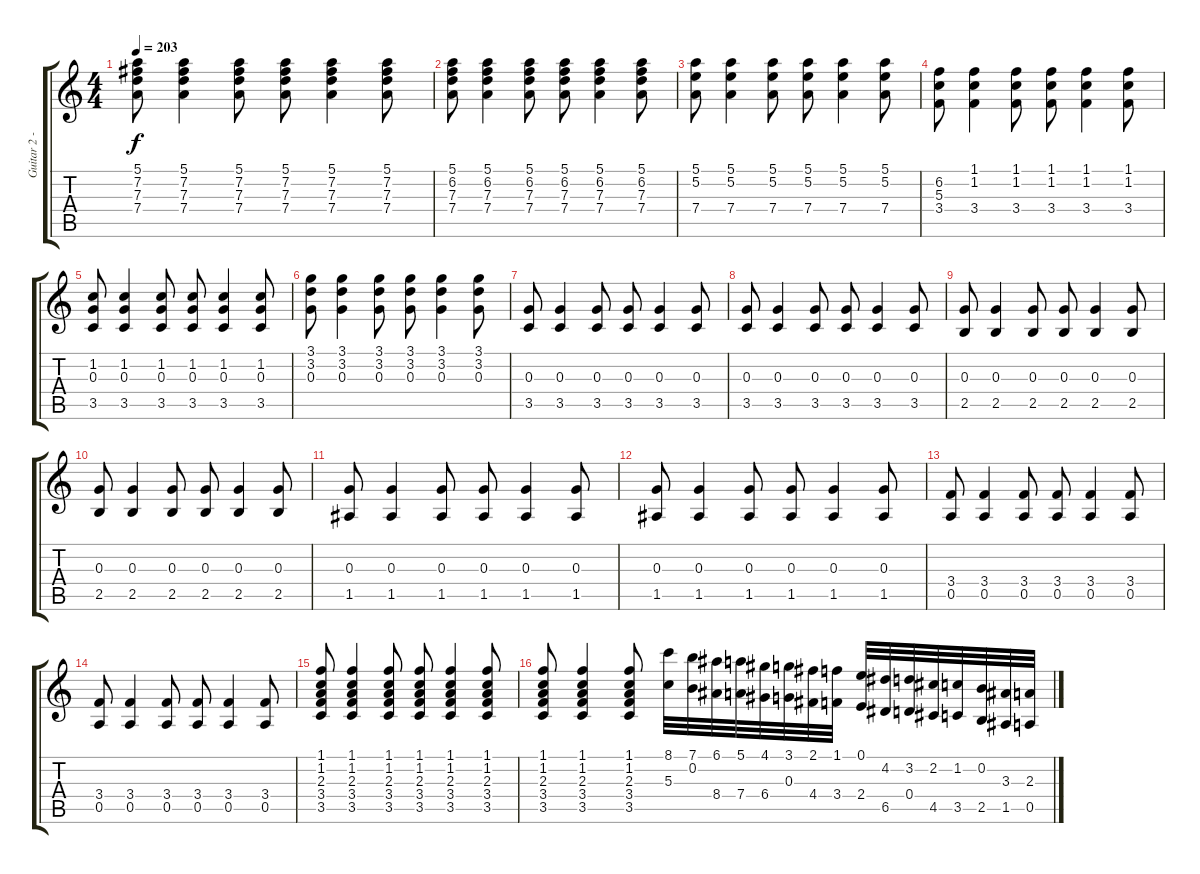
\track ("Guitar 2 - Eric Melvin" "Guitar 2 -") {instrument distortionguitar}
\staff {score tabs}
\tuning (E4 B3 G3 D3 A2 E2) {hide}
\ts (4 4)
\tempo 203
\clef g2
\ks c
(5.1 7.2 7.3 7.4).8{dy f} (5.1 7.2 7.3 7.4).4 (5.1 7.2 7.3 7.4).8 (5.1 7.2 7.3 7.4).8 (5.1 7.2 7.3 7.4).4 (5.1 7.2 7.3 7.4).8 |
(5.1 6.2 7.3 7.4).8 (5.1 6.2 7.3 7.4).4 (5.1 6.2 7.3 7.4).8 (5.1 6.2 7.3 7.4).8 (5.1 6.2 7.3 7.4).4 (5.1 6.2 7.3 7.4).8 |
(5.1 5.2 7.4).8 (5.1 5.2 7.4).4 (5.1 5.2 7.4).8 (5.1 5.2 7.4).8 (5.1 5.2 7.4).4 (5.1 5.2 7.4).8 |
(6.2 5.3 3.4).8 (1.1 1.2 3.4).4 (1.1 1.2 3.4).8 (1.1 1.2 3.4).8 (1.1 1.2 3.4).4 (1.1 1.2 3.4).8 |
(1.2 0.3 3.5).8 (1.2 0.3 3.5).4 (1.2 0.3 3.5).8 (1.2 0.3 3.5).8 (1.2 0.3 3.5).4 (1.2 0.3 3.5).8 |
(3.1 3.2 0.3).8 (3.1 3.2 0.3).4 (3.1 3.2 0.3).8 (3.1 3.2 0.3).8 (3.1 3.2 0.3).4 (3.1 3.2 0.3).8 |
(0.3 3.5).8 (0.3 3.5).4 (0.3 3.5).8 (0.3 3.5).8 (0.3 3.5).4 (0.3 3.5).8 |
(0.3 3.5).8 (0.3 3.5).4 (0.3 3.5).8 (0.3 3.5).8 (0.3 3.5).4 (0.3 3.5).8 |
(0.3 2.5).8 (0.3 2.5).4 (0.3 2.5).8 (0.3 2.5).8 (0.3 2.5).4 (0.3 2.5).8 |
(0.3 2.5).8 (0.3 2.5).4 (0.3 2.5).8 (0.3 2.5).8 (0.3 2.5).4 (0.3 2.5).8 |
(0.3 1.5).8 (0.3 1.5).4 (0.3 1.5).8 (0.3 1.5).8 (0.3 1.5).4 (0.3 1.5).8 |
(0.3 1.5).8 (0.3 1.5).4 (0.3 1.5).8 (0.3 1.5).8 (0.3 1.5).4 (0.3 1.5).8 |
(3.4 0.5).8 (3.4 0.5).4 (3.4 0.5).8 (3.4 0.5).8 (3.4 0.5).4 (3.4 0.5).8 |
(3.4 0.5).8 (3.4 0.5).4 (3.4 0.5).8 (3.4 0.5).8 (3.4 0.5).4 (3.4 0.5).8 |
(1.1 1.2 2.3 3.4 3.5).8 (1.1 1.2 2.3 3.4 3.5).4 (1.1 1.2 2.3 3.4 3.5).8 (1.1 1.2 2.3 3.4 3.5).8 (1.1 1.2 2.3 3.4 3.5).4 (1.1 1.2 2.3 3.4 3.5).8 |
(1.1 1.2 2.3 3.4 3.5).8 (1.1 1.2 2.3 3.4 3.5).4 (1.1 1.2 2.3 3.4 3.5).8 (8.1 5.3).32 (7.1 0.2).32 (6.1 8.4).32 (5.1 7.4).32 (4.1 6.4).32 (3.1 0.3).32 (2.1 4.4).32 (1.1 3.4).32 (0.1 2.4).32 (4.2 6.5).32 (3.2 0.4).32 (2.2 4.5).32 (1.2 3.5).32 (0.2 2.5).32 (3.3 1.5).32 (2.3 0.5).32
